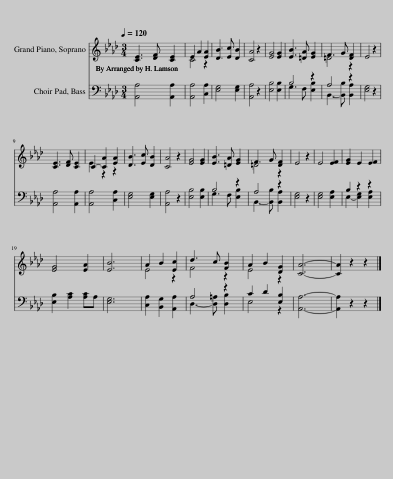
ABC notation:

X:1
%%score ( 1 2 ) ( 3 4 )
L:1/8
Q:1/4=120
M:3/4
I:linebreak $
K:Ab
V:1 treble
V:2 treble
V:3 bass
V:4 bass
V:1
 [CE]3 [DF] [CE]2 | E2 A2 [EA]2 | [DB]3 [Ec] [DB]2 | [CA]4 z2 | [EG]4 [EG]2 | %5
 [EB]3 [=DA] [EG]2 | F3 G [=DF]2 | E4 z2 |$ [CE]3 [DF] [CE]2 | C2- [CA]2 [EA]2 | %10
 [DB]3 [Ec] [DB]2 | [CA]4 z2 | [EG]4 [EG]2 | [EB]3 [=DA] [EG]2 | F3 G [=DF]2 | %15
 E4 z2 | E4 [EF]2 | [EG]2 E2 [EF]2 |$ [EG]4 [EA]2 | [EB]6 | %20
 A2 B2 [Ec]2 | d3 c [FB]2 | A2 B2 [DG]2 | [CA]6- | [CA]2 z2 z2 |] %25
V:2
 x6 | C4 z2 | x6 | x6 | x6 | %5
 x6 | =D4 z2 | x6 |$ x6 | E2 z2 z2 | %10
 x6 | x6 | x6 | x6 | =D4 z2 | %15
 x6 | x6 | x6 |$ x6 | x6 | %20
 E4 z2 | F4 z2 | E4 z2 | x6 | x6 |] %25
V:3
 [A,,A,]4 [A,,A,]2 | [A,,A,]4 [C,A,]2 | [E,G,]4 [E,G,]2 | [A,,A,]4 z2 | [E,B,]4 [E,B,]2 | %5
 B,4 z2 | A,4 z2 | [E,G,]4 z2 |$ [A,,A,]4 [A,,A,]2 | [A,,A,]4 [C,A,]2 | %10
 [E,G,]4 [E,G,]2 | [A,,A,]4 z2 | [E,B,]4 [E,B,]2 | B,4 z2 | A,4 z2 | %15
 [E,G,]4 z2 | [E,G,]4 [E,A,]2 | B,2 z2 z2 |$ [E,B,]2 [A,C]2 [A,C]A, | [E,G,]6 | %20
 [C,A,]2 [B,,G,]2 [A,,A,]2 | A,4 z2 | C2 D2 [E,B,]2 | [A,,A,]6- | [A,,A,]2 z2 z2 |] %25
V:4
 x6 | x6 | x6 | x6 | x6 | %5
 G,3 F, [E,B,]2 | B,,3- [B,,B,] [B,,A,]2 | x6 |$ x6 | x6 | %10
 x6 | x6 | x6 | G,3 F, [E,B,]2 | B,,3- [B,,B,] [B,,A,]2 | %15
 x6 | x6 | E,2- [E,G,]2 [E,A,]2 |$ x6 | x6 | %20
 x6 | D,3- [D,=A,] [D,B,]2 | E,4 z2 | x6 | x6 |] %25
